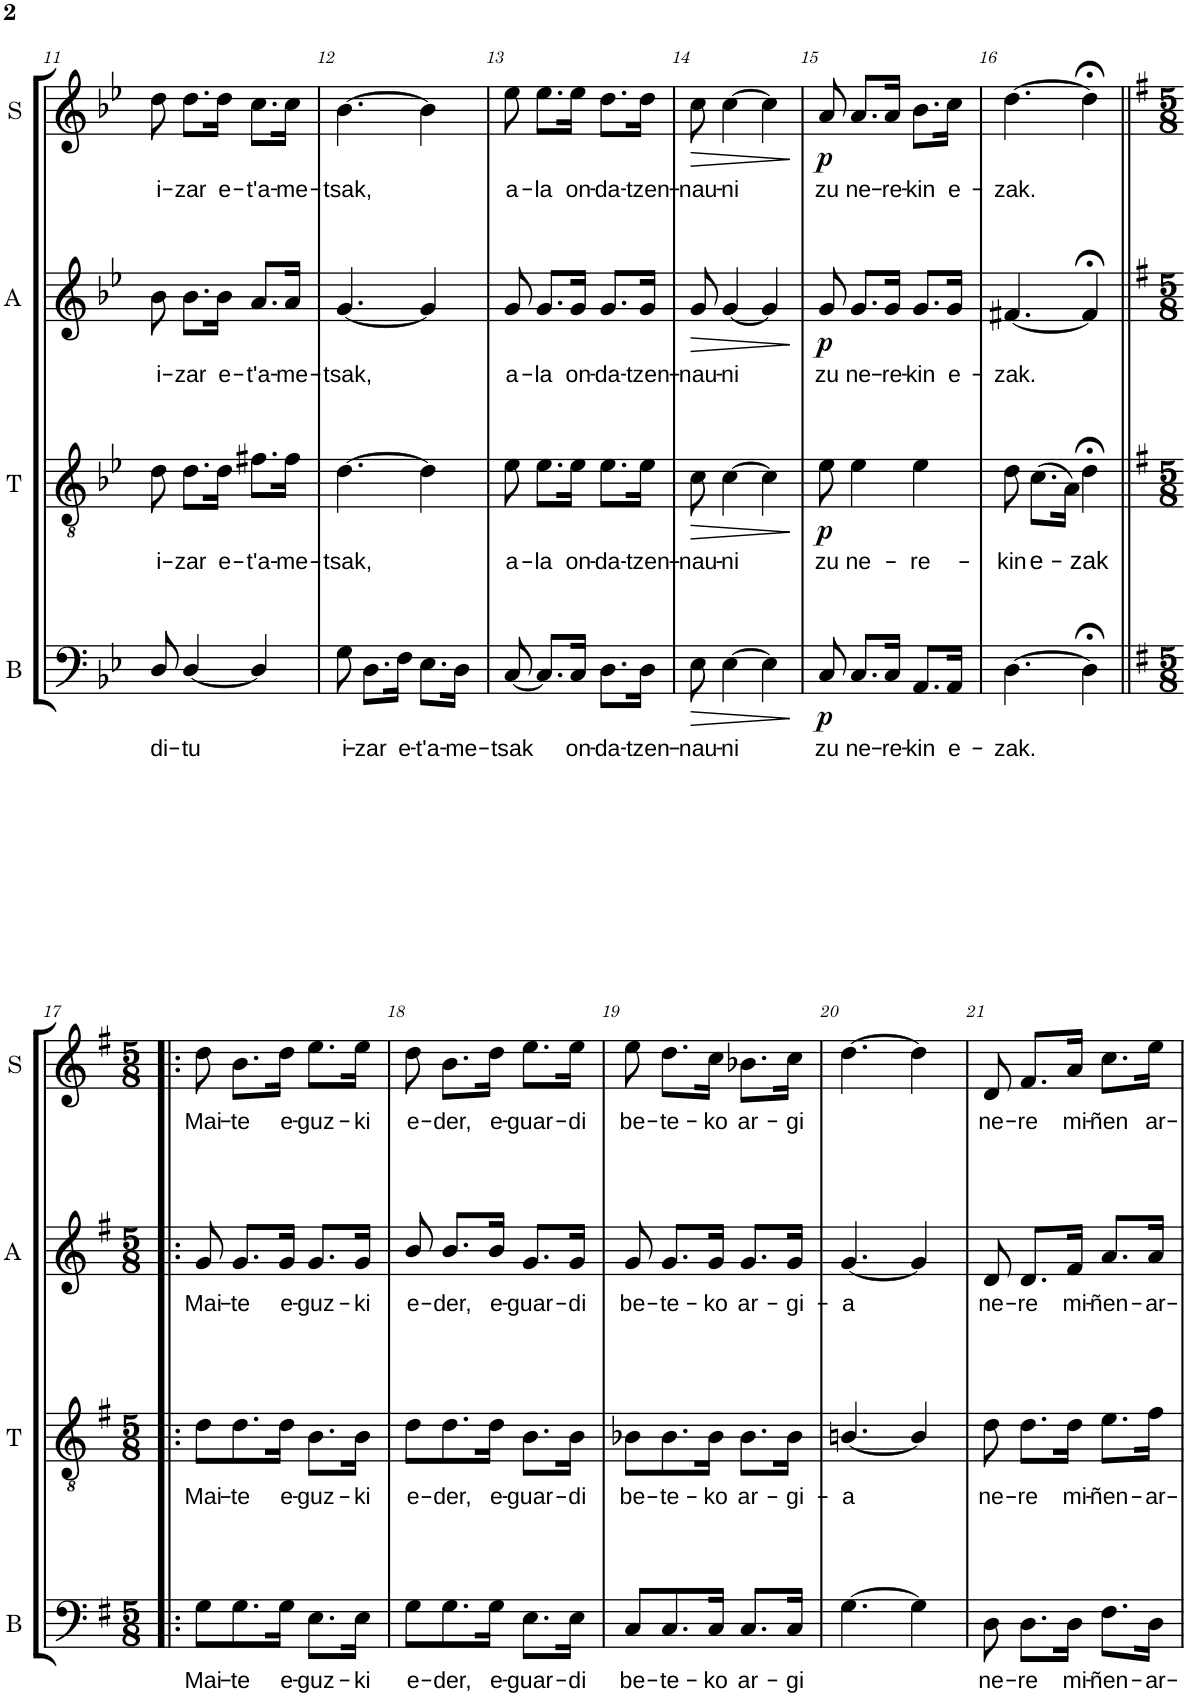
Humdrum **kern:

**kern	**text	**dynam	**kern	**text	**dynam	**kern	**text	**dynam	**kern	**text	**dynam
*part4	*part4	*part4	*part3	*part3	*part3	*part2	*part2	*part2	*part1	*part1	*part1
*staff4	*staff4	*staff4	*staff3	*staff3	*staff3	*staff2	*staff2	*staff2	*staff1	*staff1	*staff1
*I"Basse	*	*	*I"Ténor	*	*	*I"Alto	*	*	*I"Soprano	*	*
*I'B	*	*	*I'T	*	*	*I'A	*	*	*I'S	*	*
!!LO:PB:g=z
*clefF4	*	*	*clefGv2	*	*	*clefG2	*	*	*clefG2	*	*
*k[b-e-]	*	*	*k[b-e-]	*	*	*k[b-e-]	*	*	*k[b-e-]	*	*
*B-:	*	*	*B-:	*	*	*B-:	*	*	*B-:	*	*
*M5/8	*	*	*M5/8	*	*	*M5/8	*	*	*M5/8	*	*
=11	=11	=11	=11	=11	=11	=11	=11	=11	=11	=11	=11
!	!LO:LY:b	!	!	!LO:LY:b	!	!	!LO:LY:b	!	!	!LO:LY:b	!
8D/	di-	.	8d\	i-	.	8b-\	i-	.	8dd\	i-	.
!	!LO:LY:b	!	!	!LO:LY:b	!	!	!LO:LY:b	!	!	!LO:LY:b	!
[4D/	-tu	.	8.d\L	-zar	.	8.b-\L	-zar	.	8.dd\L	-zar	.
!	!	!	!	!LO:LY:b	!	!	!LO:LY:b	!	!	!LO:LY:b	!
.	.	.	16d\Jk	e-	.	16b-\Jk	e-	.	16dd\Jk	e-	.
!	!	!	!	!LO:LY:b	!	!	!LO:LY:b	!	!	!LO:LY:b	!
4D/]	.	.	8.f#X\L	-t'a-	.	8.a/L	-t'a-	.	8.cc\L	-t'a-	.
!	!	!	!	!LO:LY:b	!	!	!LO:LY:b	!	!	!LO:LY:b	!
.	.	.	16f#\Jk	-me-	.	16a/Jk	-me-	.	16cc\Jk	-me-	.
=12	=12	=12	=12	=12	=12	=12	=12	=12	=12	=12	=12
!	!LO:LY:b	!	!	!LO:LY:b	!	!	!LO:LY:b	!	!	!LO:LY:b	!
8G\	i-	.	[4.d\	-tsak,	.	[4.g/	-tsak,	.	[4.b-\	-tsak,	.
!	!LO:LY:b	!	!	!	!	!	!	!	!	!	!
8.D\L	-zar	.	.	.	.	.	.	.	.	.	.
!	!LO:LY:b	!	!	!	!	!	!	!	!	!	!
16F\Jk	e-	.	.	.	.	.	.	.	.	.	.
!	!LO:LY:b	!	!	!	!	!	!	!	!	!	!
8.E-\L	-t'a-	.	4d\]	.	.	4g/]	.	.	4b-\]	.	.
!	!LO:LY:b	!	!	!	!	!	!	!	!	!	!
16D\Jk	-me-	.	.	.	.	.	.	.	.	.	.
=13	=13	=13	=13	=13	=13	=13	=13	=13	=13	=13	=13
!	!LO:LY:b	!	!	!LO:LY:b	!	!	!LO:LY:b	!	!	!LO:LY:b	!
[8C/	-tsak	.	8e-\	a-	.	8g/	a-	.	8ee-\	a-	.
!	!	!	!	!LO:LY:b	!	!	!LO:LY:b	!	!	!LO:LY:b	!
8.C/L]	.	.	8.e-\L	-la	.	8.g/L	-la	.	8.ee-\L	-la	.
!	!LO:LY:b	!	!	!LO:LY:b	!	!	!LO:LY:b	!	!	!LO:LY:b	!
16C/Jk	on-	.	16e-\Jk	on-	.	16g/Jk	on-	.	16ee-\Jk	on-	.
!	!LO:LY:b	!	!	!LO:LY:b	!	!	!LO:LY:b	!	!	!LO:LY:b	!
8.D\L	-da-	.	8.e-\L	-da-	.	8.g/L	-da-	.	8.dd\L	-da-	.
!	!LO:LY:b	!	!	!LO:LY:b	!	!	!LO:LY:b	!	!	!LO:LY:b	!
16D\Jk	-tzen-	.	16e-\Jk	-tzen-	.	16g/Jk	-tzen-	.	16dd\Jk	-tzen-	.
=14	=14	=14	=14	=14	=14	=14	=14	=14	=14	=14	=14
!	!LO:LY:b	!LO:HP:b	!	!LO:LY:b	!LO:HP:b	!	!LO:LY:b	!LO:HP:b	!	!LO:LY:b	!LO:HP:b
8E-\	-nau-	>	8c\	-nau-	>	8g/	-nau-	>	8cc\	-nau-	>
!	!LO:LY:b	!	!	!LO:LY:b	!	!	!LO:LY:b	!	!	!LO:LY:b	!
[4E-\	-ni	.	[4c\	-ni	.	[4g/	-ni	.	[4cc\	-ni	.
4E-\]	.	.	4c\]	.	.	4g/]	.	.	4cc\]	.	.
.	.	]	.	.	]	.	.	]	.	.	]
=15	=15	=15	=15	=15	=15	=15	=15	=15	=15	=15	=15
!	!LO:LY:b	!LO:DY:b	!	!LO:LY:b	!LO:DY:b	!	!LO:LY:b	!LO:DY:b	!	!LO:LY:b	!LO:DY:b
8C/	zu	p	8e-\	zu	p	8g/	zu	p	8a/	zu	p
!	!LO:LY:b	!	!	!LO:LY:b	!	!	!LO:LY:b	!	!	!LO:LY:b	!
8.C/L	ne-	.	4e-\	ne-	.	8.g/L	ne-	.	8.a/L	ne-	.
!	!LO:LY:b	!	!	!	!	!	!LO:LY:b	!	!	!LO:LY:b	!
16C/Jk	-re-	.	.	.	.	16g/Jk	-re-	.	16a/Jk	-re-	.
!	!LO:LY:b	!	!	!LO:LY:b	!	!	!LO:LY:b	!	!	!LO:LY:b	!
8.AA/L	-kin	.	4e-\	-re-	.	8.g/L	-kin	.	8.b-\L	-kin	.
!	!LO:LY:b	!	!	!	!	!	!LO:LY:b	!	!	!LO:LY:b	!
16AA/Jk	e-	.	.	.	.	16g/Jk	e-	.	16cc\Jk	e-	.
=16	=16	=16	=16	=16	=16	=16	=16	=16	=16	=16	=16
!	!LO:LY:b	!	!	!LO:LY:b	!	!	!LO:LY:b	!	!	!LO:LY:b	!
[4.D\	-zak.	.	8d\	-kin	.	[4.f#X/	-zak.	.	[4.dd\	-zak.	.
!	!	!	!	!LO:LY:b	!	!	!	!	!	!	!
.	.	.	(8.c\L	e-	.	.	.	.	.	.	.
.	.	.	16A\Jk)	.	.	.	.	.	.	.	.
!	!	!	!	!LO:LY:b	!	!	!	!	!	!	!
4D;<\]	.	.	4d;<\	-zak	.	4f#;</]	.	.	4dd;<\]	.	.
!!LO:LB:g=z
=17!|:	=17!|:	=17!|:	=17!|:	=17!|:	=17!|:	=17!|:	=17!|:	=17!|:	=17!|:	=17!|:	=17!|:
*k[f#]	*	*	*k[f#]	*	*	*k[f#]	*	*	*k[f#]	*	*
*G:	*	*	*G:	*	*	*G:	*	*	*G:	*	*
*M5/8	*	*	*M5/8	*	*	*M5/8	*	*	*M5/8	*	*
!	!LO:LY:b	!	!	!LO:LY:b	!	!	!LO:LY:b	!	!	!LO:LY:b	!
8G\L	Mai-	.	8d\L	Mai-	.	8g/	Mai-	.	8dd\	Mai-	.
!	!LO:LY:b	!	!	!LO:LY:b	!	!	!LO:LY:b	!	!	!LO:LY:b	!
8.G\	-te	.	8.d\	-te	.	8.g/L	-te	.	8.b\L	-te	.
!	!LO:LY:b	!	!	!LO:LY:b	!	!	!LO:LY:b	!	!	!LO:LY:b	!
16G\Jk	e-	.	16d\Jk	e-	.	16g/Jk	e-	.	16dd\Jk	e-	.
!	!LO:LY:b	!	!	!LO:LY:b	!	!	!LO:LY:b	!	!	!LO:LY:b	!
8.E\L	-guz-	.	8.B\L	-guz-	.	8.g/L	-guz-	.	8.ee\L	-guz-	.
!	!LO:LY:b	!	!	!LO:LY:b	!	!	!LO:LY:b	!	!	!LO:LY:b	!
16E\Jk	-ki	.	16B\Jk	-ki	.	16g/Jk	-ki	.	16ee\Jk	-ki	.
=18	=18	=18	=18	=18	=18	=18	=18	=18	=18	=18	=18
!	!LO:LY:b	!	!	!LO:LY:b	!	!	!LO:LY:b	!	!	!LO:LY:b	!
8G\L	e-	.	8d\L	e-	.	8b/	e-	.	8dd\	e-	.
!	!LO:LY:b	!	!	!LO:LY:b	!	!	!LO:LY:b	!	!	!LO:LY:b	!
8.G\	-der,	.	8.d\	-der,	.	8.b/L	-der,	.	8.b\L	-der,	.
!	!LO:LY:b	!	!	!LO:LY:b	!	!	!LO:LY:b	!	!	!LO:LY:b	!
16G\Jk	e-	.	16d\Jk	e-	.	16b/Jk	e-	.	16dd\Jk	e-	.
!	!LO:LY:b	!	!	!LO:LY:b	!	!	!LO:LY:b	!	!	!LO:LY:b	!
8.E\L	-guar-	.	8.B\L	-guar-	.	8.g/L	-guar-	.	8.ee\L	-guar-	.
!	!LO:LY:b	!	!	!LO:LY:b	!	!	!LO:LY:b	!	!	!LO:LY:b	!
16E\Jk	-di	.	16B\Jk	-di	.	16g/Jk	-di	.	16ee\Jk	-di	.
=19	=19	=19	=19	=19	=19	=19	=19	=19	=19	=19	=19
!	!LO:LY:b	!	!	!LO:LY:b	!	!	!LO:LY:b	!	!	!LO:LY:b	!
8C/L	be-	.	8B-X\L	be-	.	8g/	be-	.	8ee\	be-	.
!	!LO:LY:b	!	!	!LO:LY:b	!	!	!LO:LY:b	!	!	!LO:LY:b	!
8.C/	-te-	.	8.B-\	-te-	.	8.g/L	-te-	.	8.dd\L	-te-	.
!	!LO:LY:b	!	!	!LO:LY:b	!	!	!LO:LY:b	!	!	!LO:LY:b	!
16C/Jk	-ko	.	16B-\Jk	-ko	.	16g/Jk	-ko	.	16cc\Jk	-ko	.
!	!LO:LY:b	!	!	!LO:LY:b	!	!	!LO:LY:b	!	!	!LO:LY:b	!
8.C/L	ar-	.	8.B-\L	ar-	.	8.g/L	ar-	.	8.b-X\L	ar-	.
!	!LO:LY:b	!	!	!LO:LY:b	!	!	!LO:LY:b	!	!	!LO:LY:b	!
16C/Jk	-gi	.	16B-\Jk	-gi-	.	16g/Jk	-gi-	.	16cc\Jk	-gi	.
=20	=20	=20	=20	=20	=20	=20	=20	=20	=20	=20	=20
!	!	!	!	!LO:LY:b	!	!	!LO:LY:b	!	!	!	!
[4.G\	.	.	[4.Bn/	-a	.	[4.g/	-a	.	[4.dd\	.	.
4G\]	.	.	4B/]	.	.	4g/]	.	.	4dd\]	.	.
=21	=21	=21	=21	=21	=21	=21	=21	=21	=21	=21	=21
!	!LO:LY:b	!	!	!LO:LY:b	!	!	!LO:LY:b	!	!	!LO:LY:b	!
8D\	ne-	.	8d\	ne-	.	8d/	ne-	.	8d/	ne-	.
!	!LO:LY:b	!	!	!LO:LY:b	!	!	!LO:LY:b	!	!	!LO:LY:b	!
8.D\L	-re	.	8.d\L	-re	.	8.d/L	-re	.	8.f#/L	-re	.
!	!LO:LY:b	!	!	!LO:LY:b	!	!	!LO:LY:b	!	!	!LO:LY:b	!
16D\Jk	-mi-	.	16d\Jk	-mi-	.	16f#/Jk	-mi-	.	16a/Jk	mi-	.
!	!LO:LY:b	!	!	!LO:LY:b	!	!	!LO:LY:b	!	!	!LO:LY:b	!
8.F#\L	-ñen-	.	8.e\L	-ñen-	.	8.a/L	-ñen-	.	8.cc\L	-ñen	.
!	!LO:LY:b	!	!	!LO:LY:b	!	!	!LO:LY:b	!	!	!LO:LY:b	!
16D\Jk	-ar-	.	16f#\Jk	-ar-	.	16a/Jk	-ar-	.	16ee\Jk	ar-	.
=	=	=	=	=	=	=	=	=	=	=	=
*-	*-	*-	*-	*-	*-	*-	*-	*-	*-	*-	*-
